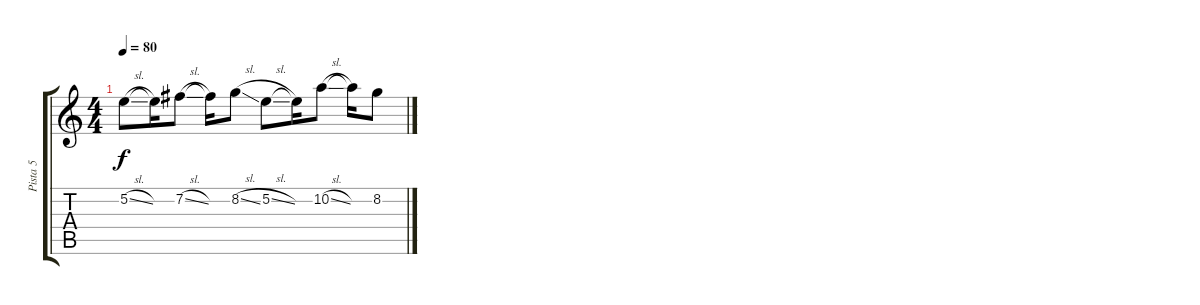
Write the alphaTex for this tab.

\track ("Pista 5" "Pista 5") {instrument distortionguitar}
\staff {score tabs}
\tuning (E4 B3 G3 D3 A2 E2) {hide}
\ts (4 4)
\tempo 80
\clef g2
\ks c
5.2{sl}.8{dy f} 5.2{t}.16 7.2{sl}.8 7.2{t}.16 8.2{sl}.8 5.2{sl}.8 5.2{t}.16 10.2{sl}.8 10.2{t}.16 8.2.8
